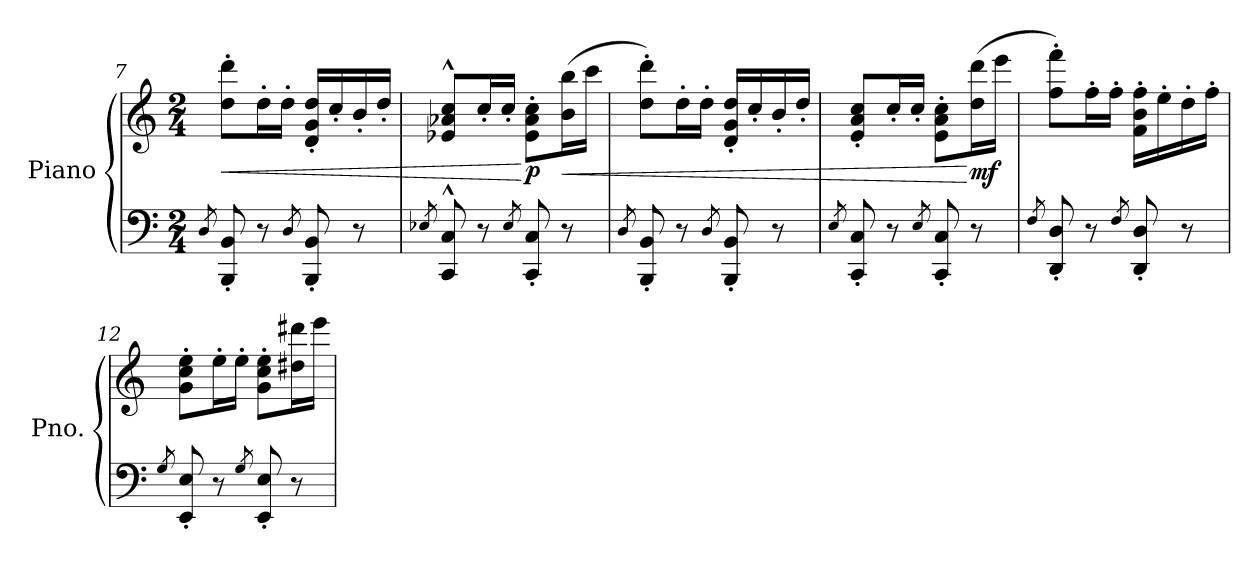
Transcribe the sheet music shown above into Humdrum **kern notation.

**kern	**kern	**dynam
*part1	*part1	*part1
*staff2	*staff1	*staff1/2
*I"Piano	*	*
*I'Pno.	*	*
*clefF4	*clefG2	*
*k[]	*k[]	*
*M2/4	*M2/4	*
=7	=7	=7
8qD/	.	.
!	!	!LO:HP:b
8BBB/' 8BB/'	8dd\' 8ddd\'L	<
8r	16dd'\L	.
.	16dd'\JJ	.
8qD/	.	.
8BBB/' 8BB/'	16d/' 16g/' 16dd/'LL	.
.	16cc'/	.
8r	16b'/	.
.	16dd'/JJ	.
!!LO:LB:g=z
=8	=8	=8
8qE-X/	.	.
8CC/^^ 8C/^^	8e-X/^^ 8a-X/^^ 8cc/^^L	.
8r	16cc'/L	.
.	16cc'/JJ	.
8qE-/	.	.
!	!	!LO:DY:n=1:b
8CC/' 8C/'	8e-\' 8a-\' 8cc\'L	[ p
!	!	!LO:HP:b
8r	(>16b\ 16bb\L	<
.	16ccc\JJ	.
=9	=9	=9
8qD/	.	.
8BBB/' 8BB/'	8dd\' 8ddd\'L)	.
8r	16dd'\L	.
.	16dd'\JJ	.
8qD/	.	.
8BBB/' 8BB/'	16d/' 16g/' 16dd/'LL	.
.	16cc'/	.
8r	16b'/	.
.	16dd'/JJ	.
=10	=10	=10
8qE/	.	.
8CC/' 8C/'	8e/' 8a/' 8cc/'L	.
8r	16cc'/L	.
.	16cc'/JJ	.
8qE/	.	.
8CC/' 8C/'	8e\' 8a\' 8cc\'L	.
!	!	!LO:DY:n=1:b
8r	(>16dd\ 16ddd\L	[ mf
.	16eee\JJ	.
=11	=11	=11
8qF/	.	.
8DD/' 8D/'	8ff\' 8fff\'L)	.
8r	16ff'\L	.
.	16ff'\JJ	.
8qF/	.	.
8DD/' 8D/'	16f\' 16b\' 16ff\'LL	.
.	16ee'\	.
8r	16dd'\	.
.	16ff'\JJ	.
=12	=12	=12
8qG/	.	.
8EE/' 8E/'	8g\' 8cc\' 8ee\'L	.
8r	16ee'\L	.
.	16ee'\JJ	.
8qG/	.	.
8EE/' 8E/'	8g\' 8cc\' 8ee\'L	.
8r	16dd#X\ 16ddd#X\L	.
.	16eee\JJ	.
=	=	=
*-	*-	*-
